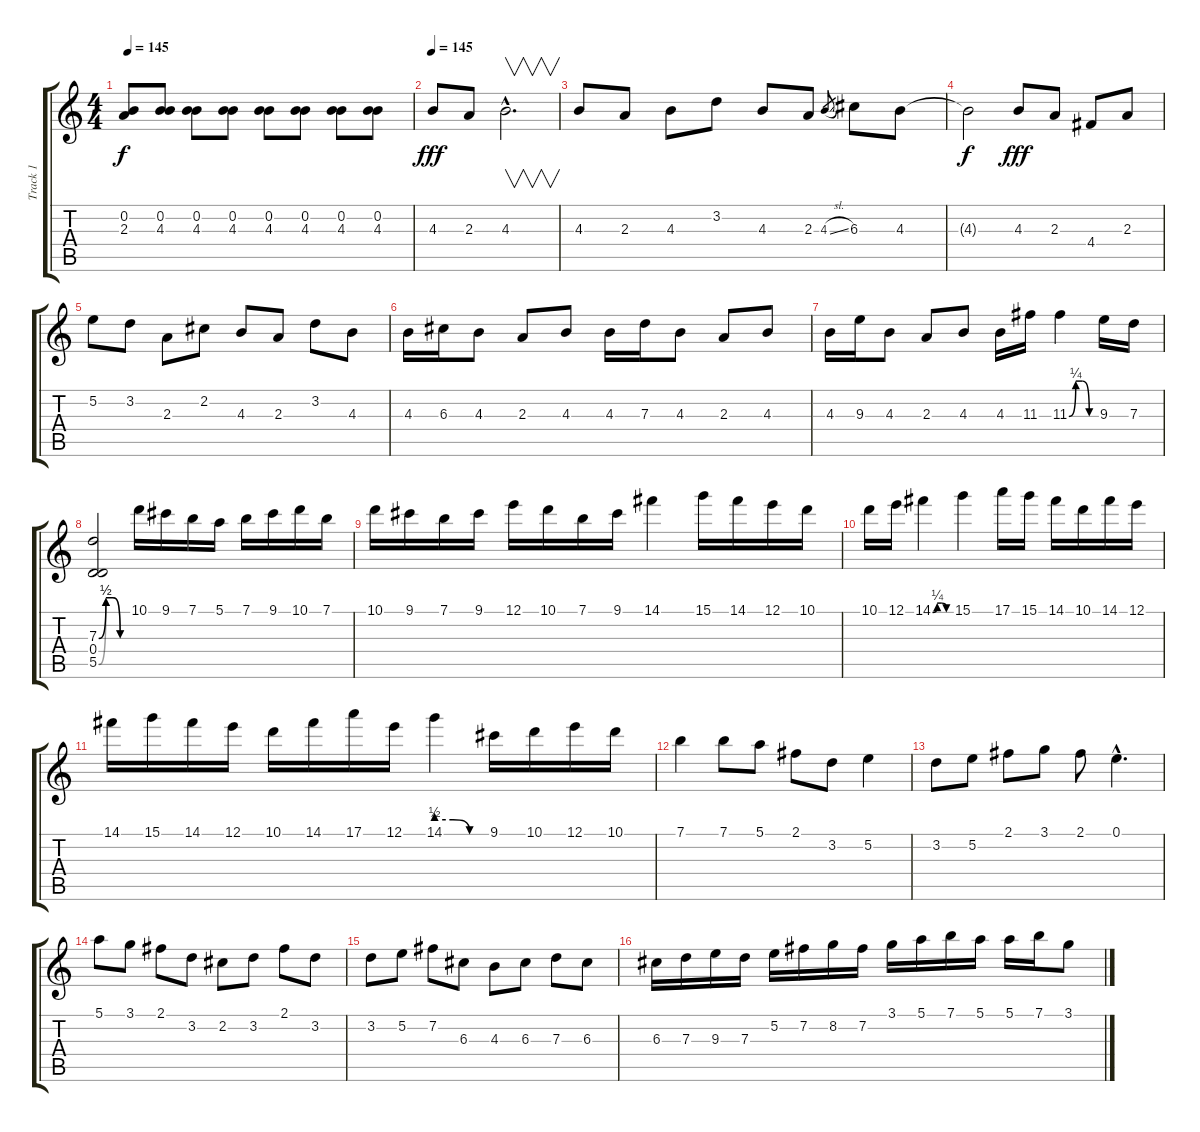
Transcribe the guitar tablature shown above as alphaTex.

\track ("Track 1" "Track 1") {instrument electricguitarclean}
\staff {score tabs}
\tuning (E4 B3 G3 D3 A2 E2) {hide}
\ts (4 4)
\tempo 145
\clef g2
\ks c
(0.2 2.3).8{dy f} (0.2 4.3).8 (0.2 4.3).8 (0.2 4.3).8 (0.2 4.3).8 (0.2 4.3).8 (0.2 4.3).8 (0.2 4.3).8 |
\tempo 145
4.3.8{dy fff volume 16 instrument distortionguitar} 2.3.8 4.3{hac}.2{v d} |
4.3.8 2.3.8 4.3.8 3.2.8 4.3.8 2.3.8 4.3{sl}.8{gr} 6.3.8 4.3.8 |
4.3{t}.2{dy f} 4.3.8{dy fff} 2.3.8 4.4.8 2.3.8 |
5.2.8 3.2.8 2.3.8 2.2.8 4.3.8 2.3.8 3.2.8 4.3.8 |
4.3.16 6.3.16 4.3.8 2.3.8 4.3.8 4.3.16 7.3.16 4.3.8 2.3.8 4.3.8 |
4.3.16 9.3.16 4.3.8 2.3.8 4.3.8 4.3.16 11.3.16 11.3{be (custom 0 0 15 1 30 1 45 0 60 0)}.4 9.3.16 7.3.16 |
(7.3{be (custom 0 0 15 2 30 2 45 0 60 0)} 0.4 5.5{be (custom 0 0 15 2 30 2 45 0 60 0)}).2 10.1.16 9.1.16 7.1.16 5.1.16 7.1.16 9.1.16 10.1.16 7.1.16 |
10.1.16 9.1.16 7.1.16 9.1.16 12.1.16 10.1.16 7.1.16 9.1.16 14.1.4 15.1.16 14.1.16 12.1.16 10.1.16 |
10.1.16 12.1.16 14.1{be (custom 0 0 15 1 30 1 45 0 60 0)}.4 15.1.4 17.1.16 15.1.16 14.1.16 10.1.16 14.1.16 12.1.16 |
14.1.16 15.1.16 14.1.16 12.1.16 10.1.16 14.1.16 17.1.16 12.1.16 14.1{be (custom 0 2 20 2 40 0 60 0)}.4 9.1.16 10.1.16 12.1.16 10.1.16 |
7.1.4 7.1.8 5.1.8 2.1.8 3.2.8 5.2.4 |
3.2.8 5.2.8 2.1.8 3.1.8 2.1.8 0.1{hac}.4{d} |
5.1.8 3.1.8 2.1.8 3.2.8 2.2.8 3.2.8 2.1.8 3.2.8 |
3.2.8 5.2.8 7.2.8 6.3.8 4.3.8 6.3.8 7.3.8 6.3.8 |
6.3.16 7.3.16 9.3.16 7.3.16 5.2.16 7.2.16 8.2.16 7.2.16 3.1.16 5.1.16 7.1.16 5.1.16 5.1.16 7.1.16 3.1.8
